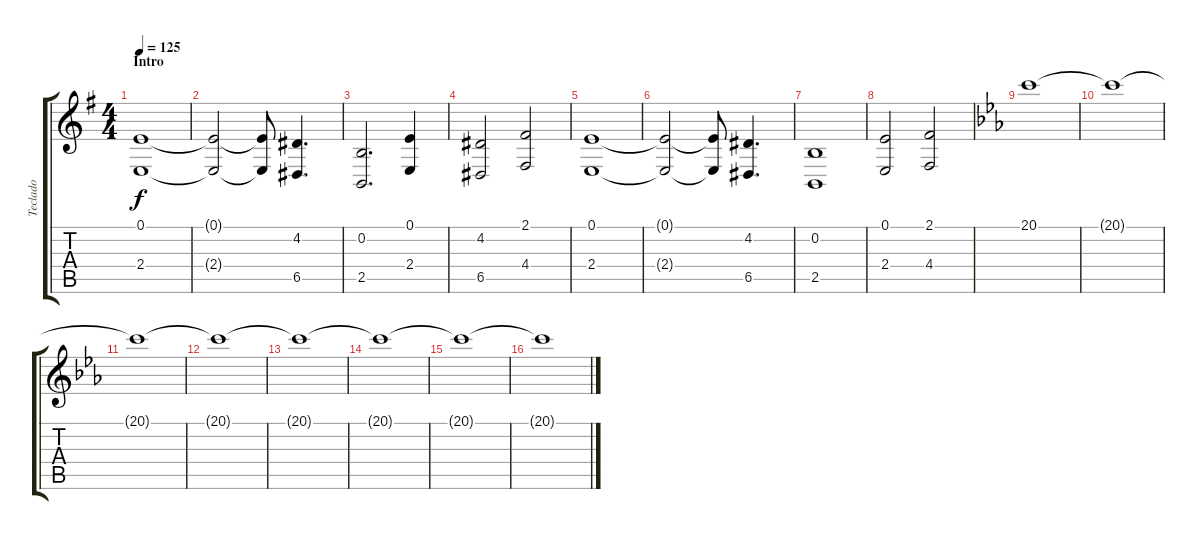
\track ("Teclado" "Teclado") {instrument stringensemble1}
\staff {score tabs}
\tuning (E4 B3 G3 D3 A2 C2) {hide}
\ts (4 4)
\section ("" "Intro")
\tempo 125
\clef g2
\ks g
(0.1 2.4).1{dy f instrument stringensemble1} |
(0.1{t} 2.4{t}).2 (0.1{t} 2.4{t}).8 (4.2 6.5).4{d} |
(0.2 2.5).2{d} (0.1 2.4).4 |
(4.2 6.5).2 (2.1 4.4).2 |
(0.1 2.4).1 |
(0.1{t} 2.4{t}).2 (0.1{t} 2.4{t}).8 (4.2 6.5).4{d} |
(0.2 2.5).1 |
(0.1 2.4).2 (2.1 4.4).2 |
\ks eb
20.1.1 |
20.1{t}.1 |
20.1{t}.1 |
20.1{t}.1 |
20.1{t}.1 |
20.1{t}.1 |
20.1{t}.1 |
20.1{t}.1
